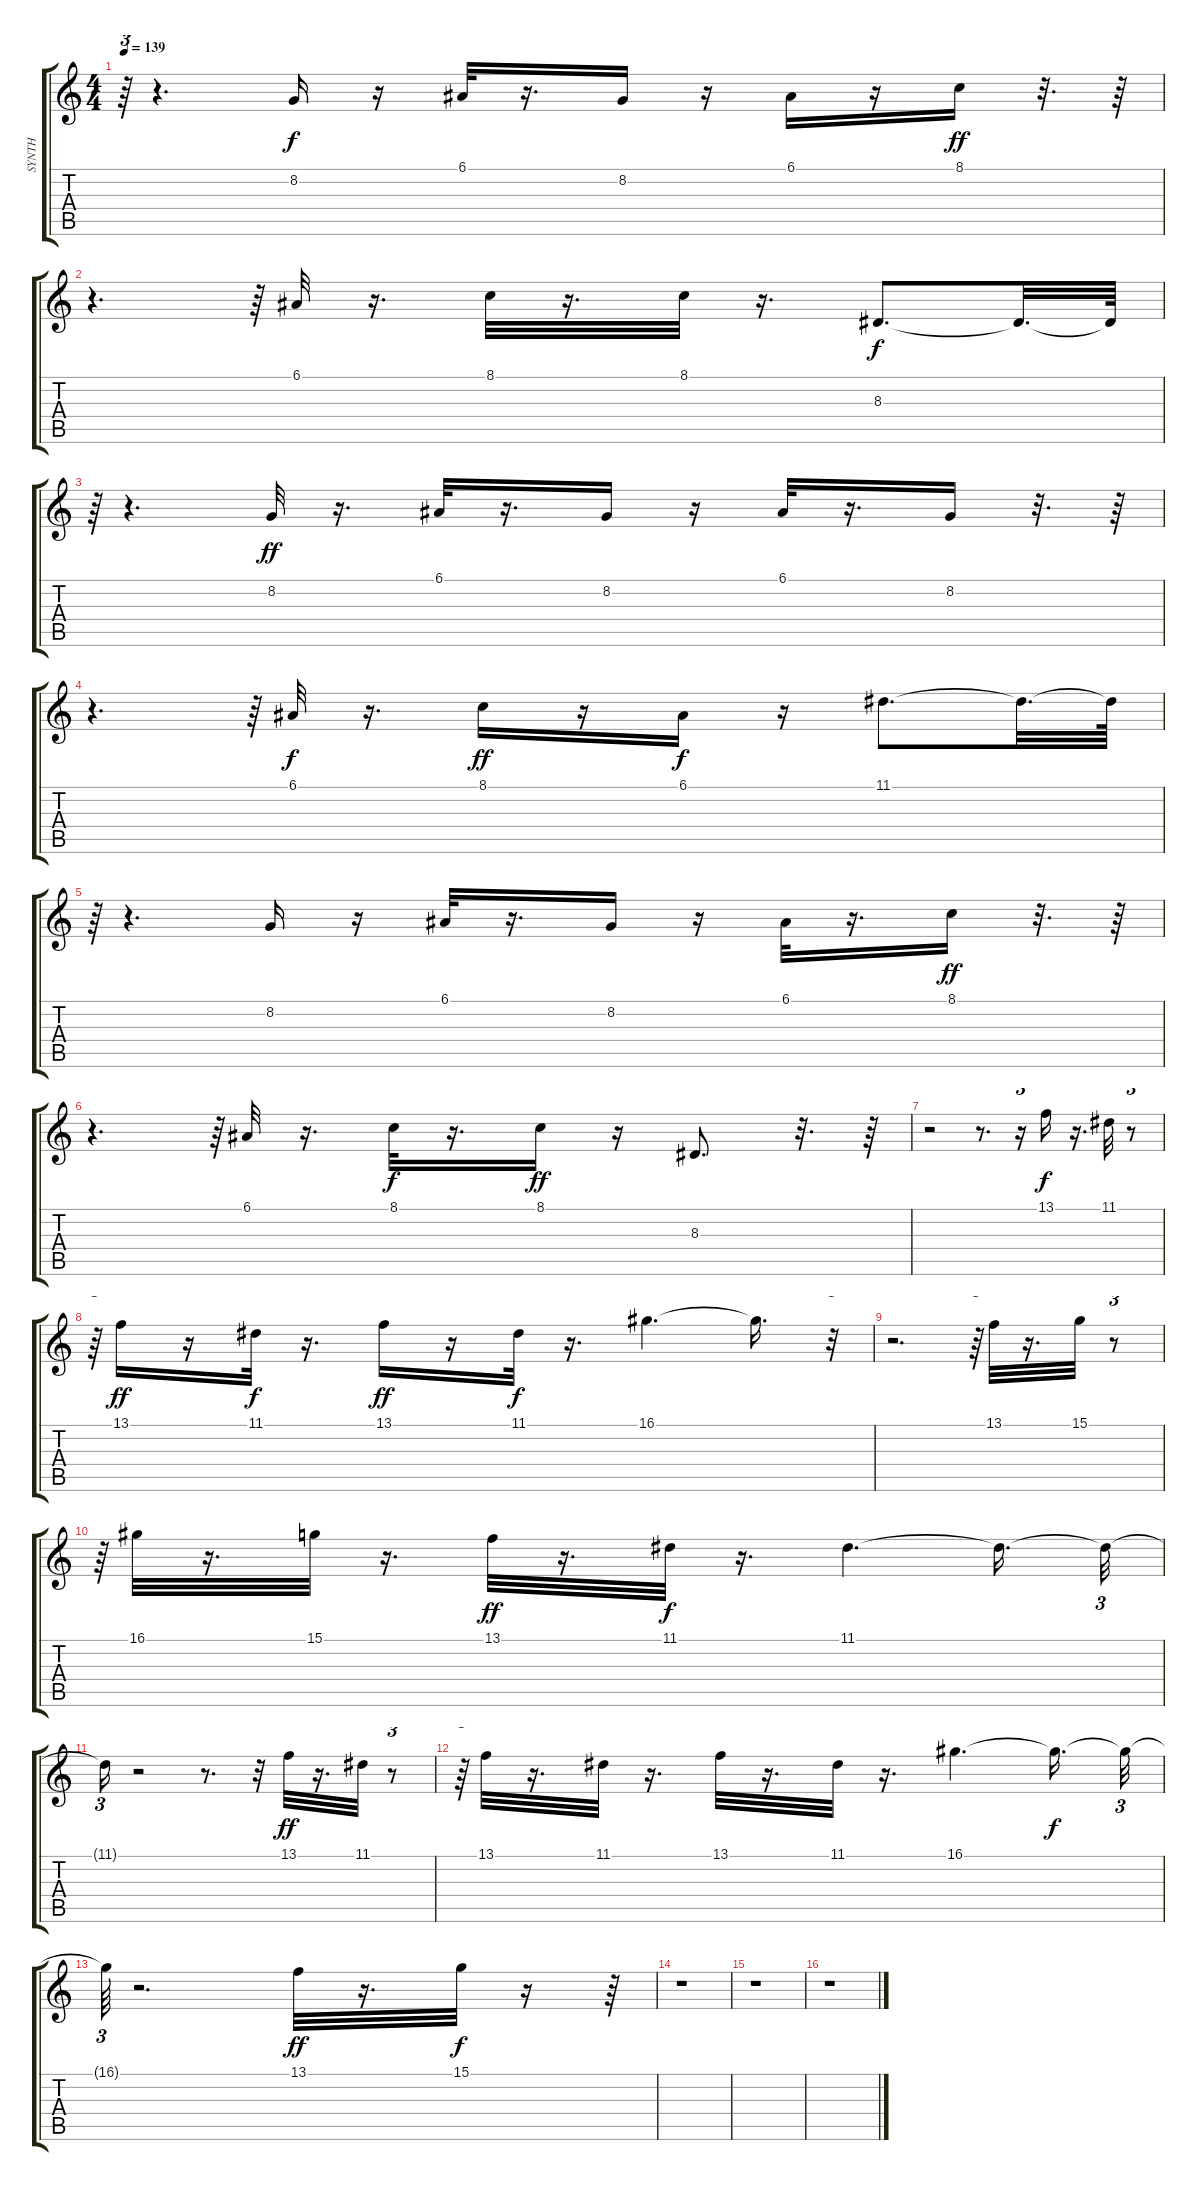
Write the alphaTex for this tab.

\track ("SYNTH" "SYNTH") {instrument synthbrass1}
\staff {score tabs}
\tuning (E4 B3 G3 D3 A2 E2) {hide}
\ts (4 4)
\tempo 139
\clef g2
\ks c
r.64{tu (3 2) dy f} r.4{d} 8.2.16 r.16 6.1.32 r.16{d} 8.2.16 r.16 6.1.16 r.16 8.1.16{dy ff} r.32{d} r.64 |
r.4{d} r.64{tu (3 2)} 6.1.32 r.16{d} 8.1.32 r.16{d} 8.1.32 r.16{d} 8.3.8{d dy f} 8.3{t}.32{d} 8.3{t}.64 |
r.64{tu (3 2)} r.4{d} 8.2.32{dy ff} r.16{d} 6.1.32 r.16{d} 8.2.16 r.16 6.1.32 r.16{d} 8.2.16 r.32{d} r.64 |
r.4{d} r.64{tu (3 2)} 6.1.32{dy f} r.16{d} 8.1.16{dy ff} r.16 6.1.16{dy f} r.16 11.1.8{d} 11.1{t}.32{d} 11.1{t}.64 |
r.64{tu (3 2)} r.4{d} 8.2.16 r.16 6.1.32 r.16{d} 8.2.16 r.16 6.1.32 r.16{d} 8.1.16{dy ff} r.32{d} r.64 |
r.4{d} r.64{tu (3 2)} 6.1.32 r.16{d} 8.1.32{dy f} r.16{d} 8.1.16{dy ff} r.16 8.3.8{d} r.32{d} r.64 |
r.2 r.8{d} r.16{tu (3 2)} 13.1.16{dy f} r.16{d} 11.1.32 r.8{tu (3 2)} |
r.64{tu (3 2)} 13.1.16{dy ff} r.16 11.1.32{dy f} r.16{d} 13.1.16{dy ff} r.16 11.1.32{dy f} r.16{d} 16.1.4{d} 16.1{t}.16{d} r.32{tu (3 2)} |
r.2{d} r.64{tu (3 2)} 13.1.32 r.16{d} 15.1.32 r.8{tu (3 2)} |
r.64{tu (3 2)} 16.1.32 r.16{d} 15.1.32 r.16{d} 13.1.32{dy ff} r.16{d} 11.1.32{dy f} r.16{d} 11.1.4{d} 11.1{t}.16{d} 11.1{t}.32{tu (3 2)} |
11.1{t}.16{tu (3 2)} r.2 r.8{d} r.32 13.1.32{dy ff} r.16{d} 11.1.32 r.8{tu (3 2)} |
r.64{tu (3 2)} 13.1.32 r.16{d} 11.1.32 r.16{d} 13.1.32 r.16{d} 11.1.32 r.16{d} 16.1.4{d} 16.1{t}.16{d dy f} 16.1{t}.32{tu (3 2)} |
16.1{t}.64{tu (3 2)} r.2{d} 13.1.32{dy ff} r.16{d} 15.1.32{dy f} r.16 r.64 |
r.1 |
r.1 |
r.1
